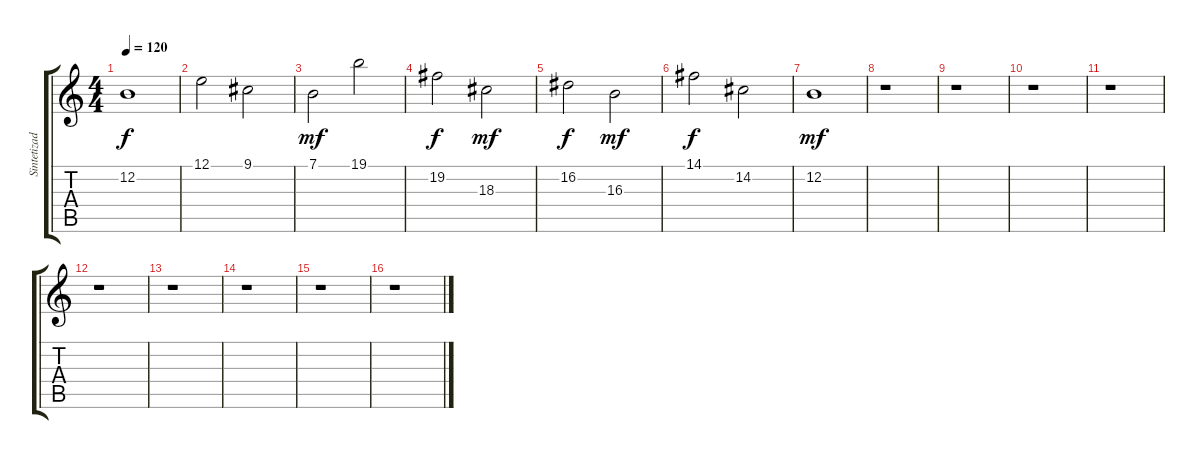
\track ("Sintetizador" "Sintetizad") {instrument electricpiano2}
\staff {score tabs}
\tuning (E4 B3 G3 D3 A2 E2) {hide}
\ts (4 4)
\tempo 120
\clef g2
\ks c
12.2.1{dy f} |
12.1.2 9.1.2 |
7.1.2{dy mf} 19.1.2 |
19.2.2{dy f} 18.3.2{dy mf} |
16.2.2{dy f} 16.3.2{dy mf} |
14.1.2{dy f} 14.2.2 |
12.2.1{dy mf} |
r.1 |
r.1 |
r.1 |
r.1 |
r.1 |
r.1 |
r.1 |
r.1 |
r.1
